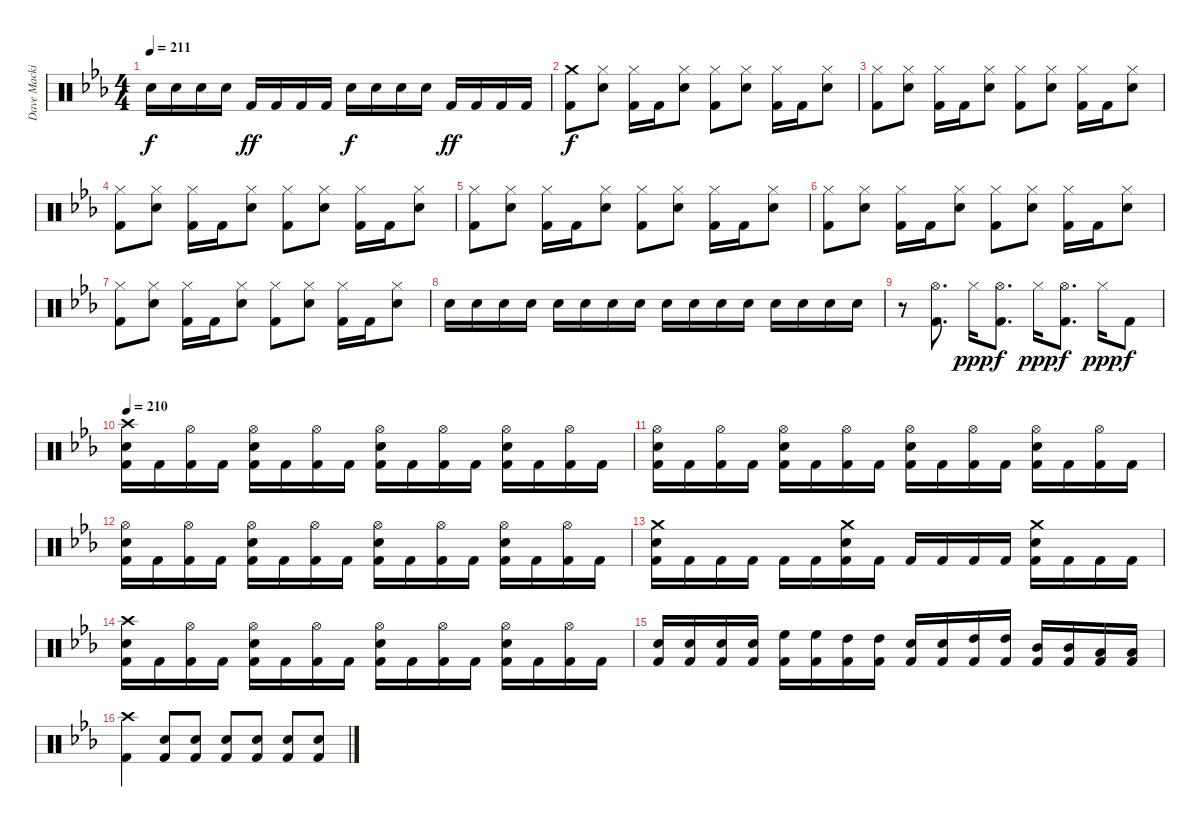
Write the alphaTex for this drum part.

\track ("Dave Mackintosh (Drums)" "Dave Macki") {instrument percussion}
\staff {score}
\articulation defaults
\ts (4 4)
\tempo 211
\clef neutral
\ks eb "Snare (hit) 2".16{dy f} "Snare (hit) 2".16 "Snare (hit) 2".16 "Snare (hit) 2".16 "Kick (hit) 2".16{dy ff} "Kick (hit) 2".16 "Kick (hit) 2".16 "Kick (hit) 2".16 "Snare (hit) 2".16{dy f} "Snare (hit) 2".16 "Snare (hit) 2".16 "Snare (hit) 2".16 "Kick (hit) 2".16{dy ff} "Kick (hit) 2".16 "Kick (hit) 2".16 "Kick (hit) 2".16
|
("Kick (hit) 2" "Crash medium (hit)").8{dy f} ("Snare (hit) 2" "Hi-Hat (closed)").8 ("Kick (hit) 2" "Hi-Hat (closed)").16 "Kick (hit) 2".16 ("Snare (hit) 2" "Hi-Hat (closed)").8 ("Kick (hit) 2" "Hi-Hat (closed)").8 ("Snare (hit) 2" "Hi-Hat (closed)").8 ("Kick (hit) 2" "Hi-Hat (closed)").16 "Kick (hit) 2".16 ("Snare (hit) 2" "Hi-Hat (closed)").8 |
("Kick (hit) 2" "Hi-Hat (closed)").8 ("Snare (hit) 2" "Hi-Hat (closed)").8 ("Kick (hit) 2" "Hi-Hat (closed)").16 "Kick (hit) 2".16 ("Snare (hit) 2" "Hi-Hat (closed)").8 ("Kick (hit) 2" "Hi-Hat (closed)").8 ("Snare (hit) 2" "Hi-Hat (closed)").8 ("Kick (hit) 2" "Hi-Hat (closed)").16 "Kick (hit) 2".16 ("Snare (hit) 2" "Hi-Hat (closed)").8 |
("Kick (hit) 2" "Hi-Hat (closed)").8 ("Snare (hit) 2" "Hi-Hat (closed)").8 ("Kick (hit) 2" "Hi-Hat (closed)").16 "Kick (hit) 2".16 ("Snare (hit) 2" "Hi-Hat (closed)").8 ("Kick (hit) 2" "Hi-Hat (closed)").8 ("Snare (hit) 2" "Hi-Hat (closed)").8 ("Kick (hit) 2" "Hi-Hat (closed)").16 "Kick (hit) 2".16 ("Snare (hit) 2" "Hi-Hat (closed)").8 |
("Kick (hit) 2" "Hi-Hat (closed)").8 ("Snare (hit) 2" "Hi-Hat (closed)").8 ("Kick (hit) 2" "Hi-Hat (closed)").16 "Kick (hit) 2".16 ("Snare (hit) 2" "Hi-Hat (closed)").8 ("Kick (hit) 2" "Hi-Hat (closed)").8 ("Snare (hit) 2" "Hi-Hat (closed)").8 ("Kick (hit) 2" "Hi-Hat (closed)").16 "Kick (hit) 2".16 ("Snare (hit) 2" "Hi-Hat (closed)").8 |
("Kick (hit) 2" "Hi-Hat (closed)").8 ("Snare (hit) 2" "Hi-Hat (closed)").8 ("Kick (hit) 2" "Hi-Hat (closed)").16 "Kick (hit) 2".16 ("Snare (hit) 2" "Hi-Hat (closed)").8 ("Kick (hit) 2" "Hi-Hat (closed)").8 ("Snare (hit) 2" "Hi-Hat (closed)").8 ("Kick (hit) 2" "Hi-Hat (closed)").16 "Kick (hit) 2".16 ("Snare (hit) 2" "Hi-Hat (closed)").8 |
("Kick (hit) 2" "Hi-Hat (closed)").8 ("Snare (hit) 2" "Hi-Hat (closed)").8 ("Kick (hit) 2" "Hi-Hat (closed)").16 "Kick (hit) 2".16 ("Snare (hit) 2" "Hi-Hat (closed)").8 ("Kick (hit) 2" "Hi-Hat (closed)").8 ("Snare (hit) 2" "Hi-Hat (closed)").8 ("Kick (hit) 2" "Hi-Hat (closed)").16 "Kick (hit) 2".16 ("Snare (hit) 2" "Hi-Hat (closed)").8 |
"Snare (hit) 2".16 "Snare (hit) 2".16 "Snare (hit) 2".16 "Snare (hit) 2".16 "Snare (hit) 2".16 "Snare (hit) 2".16 "Snare (hit) 2".16 "Snare (hit) 2".16 "Snare (hit) 2".16 "Snare (hit) 2".16 "Snare (hit) 2".16 "Snare (hit) 2".16 "Snare (hit) 2".16 "Snare (hit) 2".16 "Snare (hit) 2".16 "Snare (hit) 2".16 |
r.8 ("Kick (hit) 2" "Hi-Hat (open)").8{d} "Hi-Hat (closed)".16{dy ppp} ("Kick (hit) 2" "Hi-Hat (open)").8{d dy f} "Hi-Hat (closed)".16{dy ppp} ("Kick (hit) 2" "Hi-Hat (open)").8{d dy f} "Hi-Hat (closed)".16{dy ppp} "Kick (hit) 2".8{dy f} |
\tempo 210
("Kick (hit) 2" "Snare (hit) 2" "Crash high (hit)").16 "Kick (hit) 2".16 ("Kick (hit) 2" "Hi-Hat (open)").16 "Kick (hit) 2".16 ("Kick (hit) 2" "Snare (hit) 2" "Hi-Hat (open)").16 "Kick (hit) 2".16 ("Kick (hit) 2" "Hi-Hat (open)").16 "Kick (hit) 2".16 ("Kick (hit) 2" "Snare (hit) 2" "Hi-Hat (open)").16 "Kick (hit) 2".16 ("Kick (hit) 2" "Hi-Hat (open)").16 "Kick (hit) 2".16 ("Kick (hit) 2" "Snare (hit) 2" "Hi-Hat (open)").16 "Kick (hit) 2".16 ("Kick (hit) 2" "Hi-Hat (open)").16 "Kick (hit) 2".16 |
("Kick (hit) 2" "Snare (hit) 2" "Hi-Hat (open)").16 "Kick (hit) 2".16 ("Kick (hit) 2" "Hi-Hat (open)").16 "Kick (hit) 2".16 ("Kick (hit) 2" "Snare (hit) 2" "Hi-Hat (open)").16 "Kick (hit) 2".16 ("Kick (hit) 2" "Hi-Hat (open)").16 "Kick (hit) 2".16 ("Kick (hit) 2" "Snare (hit) 2" "Hi-Hat (open)").16 "Kick (hit) 2".16 ("Kick (hit) 2" "Hi-Hat (open)").16 "Kick (hit) 2".16 ("Kick (hit) 2" "Snare (hit) 2" "Hi-Hat (open)").16 "Kick (hit) 2".16 ("Kick (hit) 2" "Hi-Hat (open)").16 "Kick (hit) 2".16 |
("Kick (hit) 2" "Snare (hit) 2" "Hi-Hat (open)").16 "Kick (hit) 2".16 ("Kick (hit) 2" "Hi-Hat (open)").16 "Kick (hit) 2".16 ("Kick (hit) 2" "Snare (hit) 2" "Hi-Hat (open)").16 "Kick (hit) 2".16 ("Kick (hit) 2" "Hi-Hat (open)").16 "Kick (hit) 2".16 ("Kick (hit) 2" "Snare (hit) 2" "Hi-Hat (open)").16 "Kick (hit) 2".16 ("Kick (hit) 2" "Hi-Hat (open)").16 "Kick (hit) 2".16 ("Kick (hit) 2" "Snare (hit) 2" "Hi-Hat (open)").16 "Kick (hit) 2".16 ("Kick (hit) 2" "Hi-Hat (open)").16 "Kick (hit) 2".16 |
("Kick (hit) 2" "Snare (hit) 2" "Crash medium (hit)").16 "Kick (hit) 2".16 "Kick (hit) 2".16 "Kick (hit) 2".16 "Kick (hit) 2".16 "Kick (hit) 2".16 ("Kick (hit) 2" "Snare (hit) 2" "Crash medium (hit)").16 "Kick (hit) 2".16 "Kick (hit) 2".16 "Kick (hit) 2".16 "Kick (hit) 2".16 "Kick (hit) 2".16 ("Kick (hit) 2" "Snare (hit) 2" "Crash medium (hit)").16 "Kick (hit) 2".16 "Kick (hit) 2".16 "Kick (hit) 2".16 |
("Kick (hit) 2" "Snare (hit) 2" "Crash high (hit)").16 "Kick (hit) 2".16 ("Kick (hit) 2" "Hi-Hat (open)").16 "Kick (hit) 2".16 ("Kick (hit) 2" "Snare (hit) 2" "Hi-Hat (open)").16 "Kick (hit) 2".16 ("Kick (hit) 2" "Hi-Hat (open)").16 "Kick (hit) 2".16 ("Kick (hit) 2" "Snare (hit) 2" "Hi-Hat (open)").16 "Kick (hit) 2".16 ("Kick (hit) 2" "Hi-Hat (open)").16 "Kick (hit) 2".16 ("Kick (hit) 2" "Snare (hit) 2" "Hi-Hat (open)").16 "Kick (hit) 2".16 ("Kick (hit) 2" "Hi-Hat (open)").16 "Kick (hit) 2".16 |
("Kick (hit) 2" "Snare (hit) 2").16 ("Kick (hit) 2" "Snare (hit) 2").16 ("Kick (hit) 2" "Snare (hit) 2").16 ("Kick (hit) 2" "Snare (hit) 2").16 ("Kick (hit) 2" "High Floor Tom (hit)").16 ("Kick (hit) 2" "High Floor Tom (hit)").16 ("Kick (hit) 2" "High Tom (hit)").16 ("Kick (hit) 2" "High Tom (hit)").16 ("Kick (hit) 2" "Snare (hit) 2").16 ("Kick (hit) 2" "Snare (hit) 2").16 ("Kick (hit) 2" "High Tom (hit)").16 ("Kick (hit) 2" "High Tom (hit)").16 ("Kick (hit) 2" "Mid Tom (hit)").16 ("Kick (hit) 2" "Mid Tom (hit)").16 ("Kick (hit) 2" "Low Tom (hit)").16 ("Kick (hit) 2" "Low Tom (hit)").16 |
("Kick (hit) 2" "Crash high (hit)").4 ("Kick (hit) 2" "Snare (hit) 2").8 ("Kick (hit) 2" "Snare (hit) 2").8 ("Kick (hit) 2" "Snare (hit) 2").8 ("Kick (hit) 2" "Snare (hit) 2").8 ("Kick (hit) 2" "Snare (hit) 2").8 ("Kick (hit) 2" "Snare (hit) 2").8
